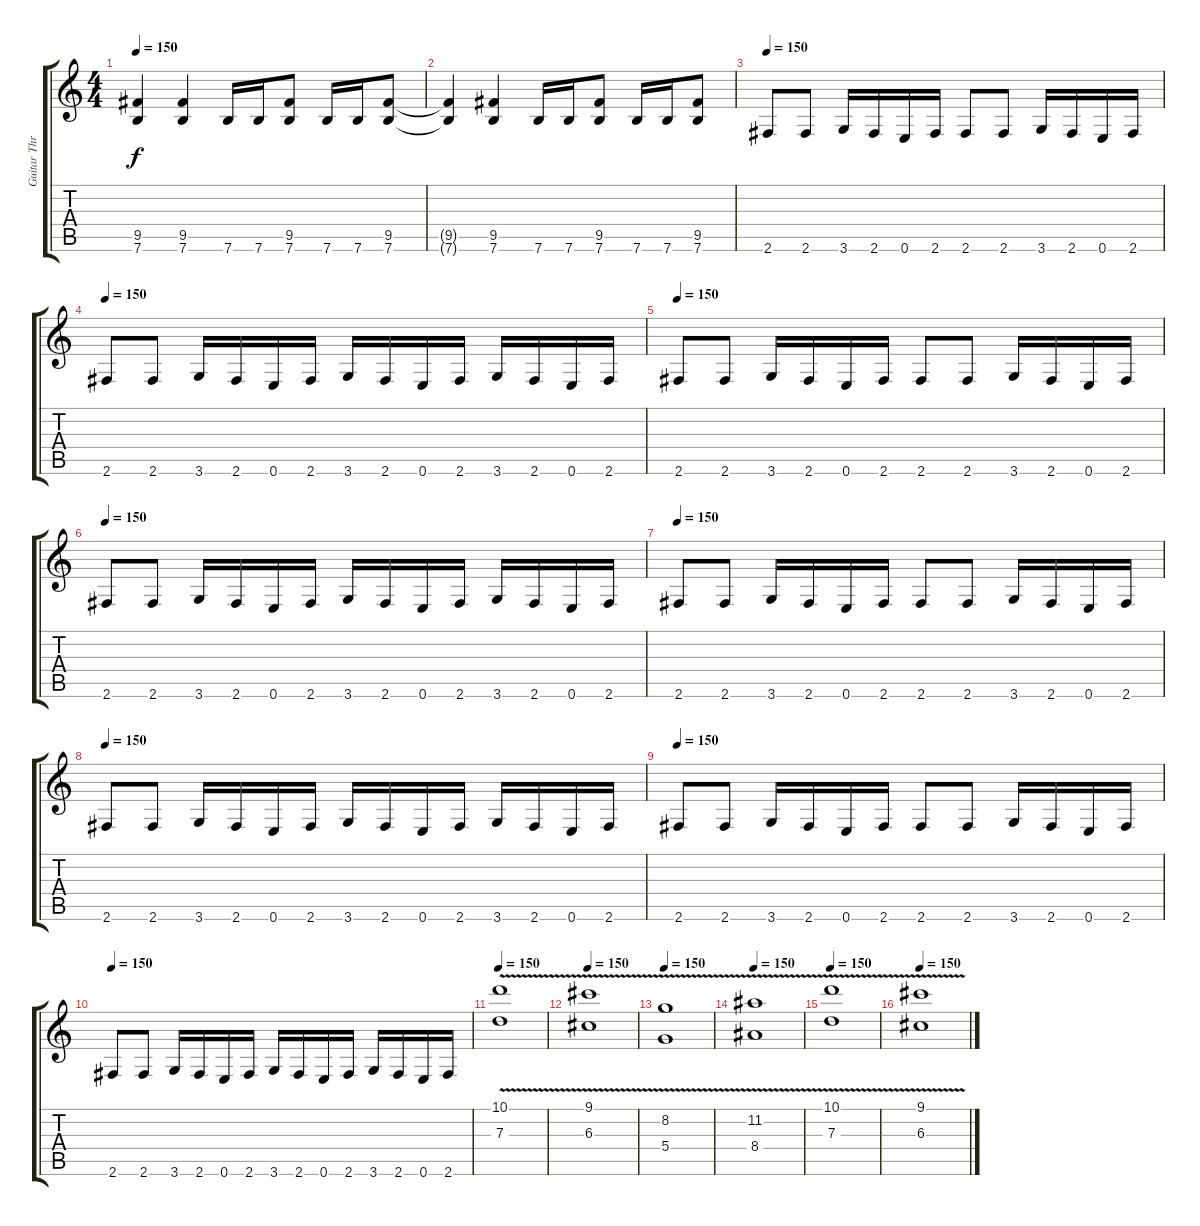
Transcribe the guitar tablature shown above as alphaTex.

\track ("Guitar Three" "Guitar Thr") {instrument distortionguitar}
\staff {score tabs}
\tuning (E4 B3 G3 D3 A2 E2) {hide}
\ts (4 4)
\tempo 150
\clef g2
\ks c
(9.5 7.6).4{dy f} (9.5 7.6).4 7.6.16 7.6.16 (9.5 7.6).8 7.6.16 7.6.16 (9.5 7.6).8 |
(9.5{t} 7.6{t}).4 (9.5 7.6).4 7.6.16 7.6.16 (9.5 7.6).8 7.6.16 7.6.16 (9.5 7.6).8 |
\tempo 150
2.6.8 2.6.8 3.6.16 2.6.16 0.6.16 2.6.16 2.6.8 2.6.8 3.6.16 2.6.16 0.6.16 2.6.16 |
\tempo 150
2.6.8 2.6.8 3.6.16 2.6.16 0.6.16 2.6.16 3.6.16 2.6.16 0.6.16 2.6.16 3.6.16 2.6.16 0.6.16 2.6.16 |
\tempo 150
2.6.8 2.6.8 3.6.16 2.6.16 0.6.16 2.6.16 2.6.8 2.6.8 3.6.16 2.6.16 0.6.16 2.6.16 |
\tempo 150
2.6.8 2.6.8 3.6.16 2.6.16 0.6.16 2.6.16 3.6.16 2.6.16 0.6.16 2.6.16 3.6.16 2.6.16 0.6.16 2.6.16 |
\tempo 150
2.6.8 2.6.8 3.6.16 2.6.16 0.6.16 2.6.16 2.6.8 2.6.8 3.6.16 2.6.16 0.6.16 2.6.16 |
\tempo 150
2.6.8 2.6.8 3.6.16 2.6.16 0.6.16 2.6.16 3.6.16 2.6.16 0.6.16 2.6.16 3.6.16 2.6.16 0.6.16 2.6.16 |
\tempo 150
2.6.8 2.6.8 3.6.16 2.6.16 0.6.16 2.6.16 2.6.8 2.6.8 3.6.16 2.6.16 0.6.16 2.6.16 |
\tempo 150
2.6.8 2.6.8 3.6.16 2.6.16 0.6.16 2.6.16 3.6.16 2.6.16 0.6.16 2.6.16 3.6.16 2.6.16 0.6.16 2.6.16 |
\tempo 150
(10.1 7.3{v}).1 |
\tempo 150
(9.1{v} 6.3{v}).1 |
\tempo 150
(8.2{v} 5.4{v}).1 |
\tempo 150
(11.2{v} 8.4{v}).1 |
\tempo 150
(10.1 7.3{v}).1 |
\tempo 150
(9.1{v} 6.3{v}).1
